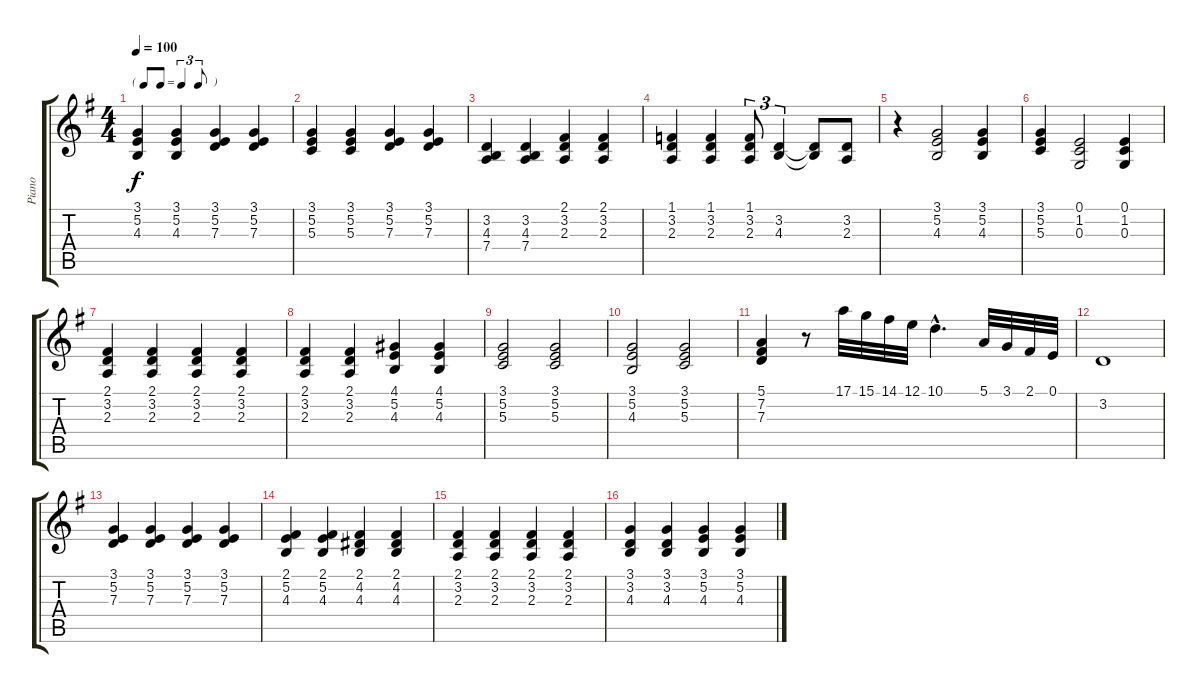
\track ("Piano" "Piano") {instrument brightacousticpiano}
\staff {score tabs}
\tuning (E4 B3 G3 D3 A2 E2) {hide}
\ts (4 4)
\tf triplet8th
\tempo 100
\clef g2
\ks g
(3.1 5.2 4.3).4{dy f} (3.1 5.2 4.3).4 (3.1 5.2 7.3).4 (3.1 5.2 7.3).4 |
(3.1 5.2 5.3).4 (3.1 5.2 5.3).4 (3.1 5.2 7.3).4 (3.1 5.2 7.3).4 |
(3.2 4.3 7.4).4 (3.2 4.3 7.4).4 (2.1 3.2 2.3).4 (2.1 3.2 2.3).4 |
(1.1 3.2 2.3).4 (1.1 3.2 2.3).4 (1.1 3.2 2.3).8{tu (3 2)} (3.2 4.3).4{tu (3 2)} (3.2{t} 4.3{t}).8 (3.2 2.3).8 |
r.4 (3.1 5.2 4.3).2 (3.1 5.2 4.3).4 |
(3.1 5.2 5.3).4 (0.1 1.2 0.3).2 (0.1 1.2 0.3).4 |
(2.1 3.2 2.3).4 (2.1 3.2 2.3).4 (2.1 3.2 2.3).4 (2.1 3.2 2.3).4 |
(2.1 3.2 2.3).4 (2.1 3.2 2.3).4 (4.1 5.2 4.3).4 (4.1 5.2 4.3).4 |
(3.1 5.2 5.3).2 (3.1 5.2 5.3).2 |
(3.1 5.2 4.3).2 (3.1 5.2 5.3).2 |
(5.1 7.2 7.3).4 r.8 17.1.32 15.1.32 14.1.32 12.1.32 10.1{hac}.4{d} 5.1.32 3.1.32 2.1.32 0.1.32 |
3.2.1 |
(3.1 5.2 7.3).4 (3.1 5.2 7.3).4 (3.1 5.2 7.3).4 (3.1 5.2 7.3).4 |
(2.1 5.2 4.3).4 (2.1 5.2 4.3).4 (2.1 4.2 4.3).4 (2.1 4.2 4.3).4 |
(2.1 3.2 2.3).4 (2.1 3.2 2.3).4 (2.1 3.2 2.3).4 (2.1 3.2 2.3).4 |
(3.1 3.2 4.3).4 (3.1 3.2 4.3).4 (3.1 5.2 4.3).4 (3.1 5.2 4.3).4
